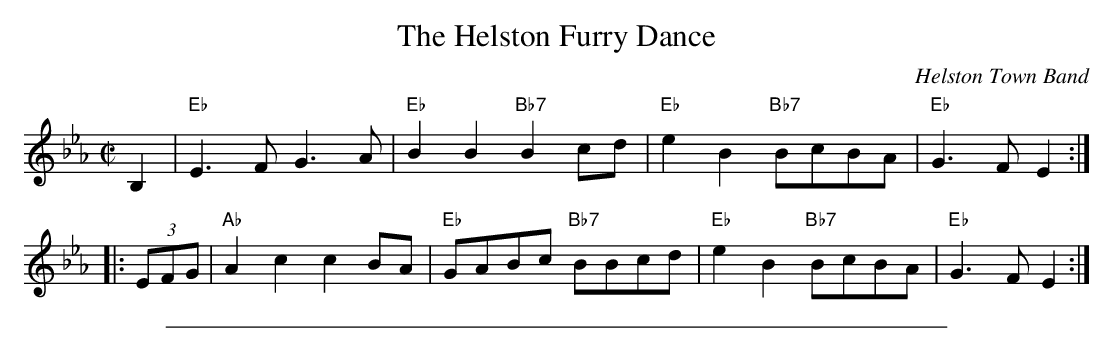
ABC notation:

X:1
T: The Helston Furry Dance
O: Helston Town Band
M: C|
L: 1/8
K: Eb
     B,2 | "Eb"E3 F G3 A | "Eb"B2B2 "Bb7"B2cd | "Eb"e2B2 "Bb7"BcBA | "Eb"G3 F E2 :|
|: (3EFG | "Ab"A2c2 c2BA | "Eb"GABc "Bb7"BBcd | "Eb"e2B2 "Bb7"BcBA | "Eb"G3 F E2 :|
